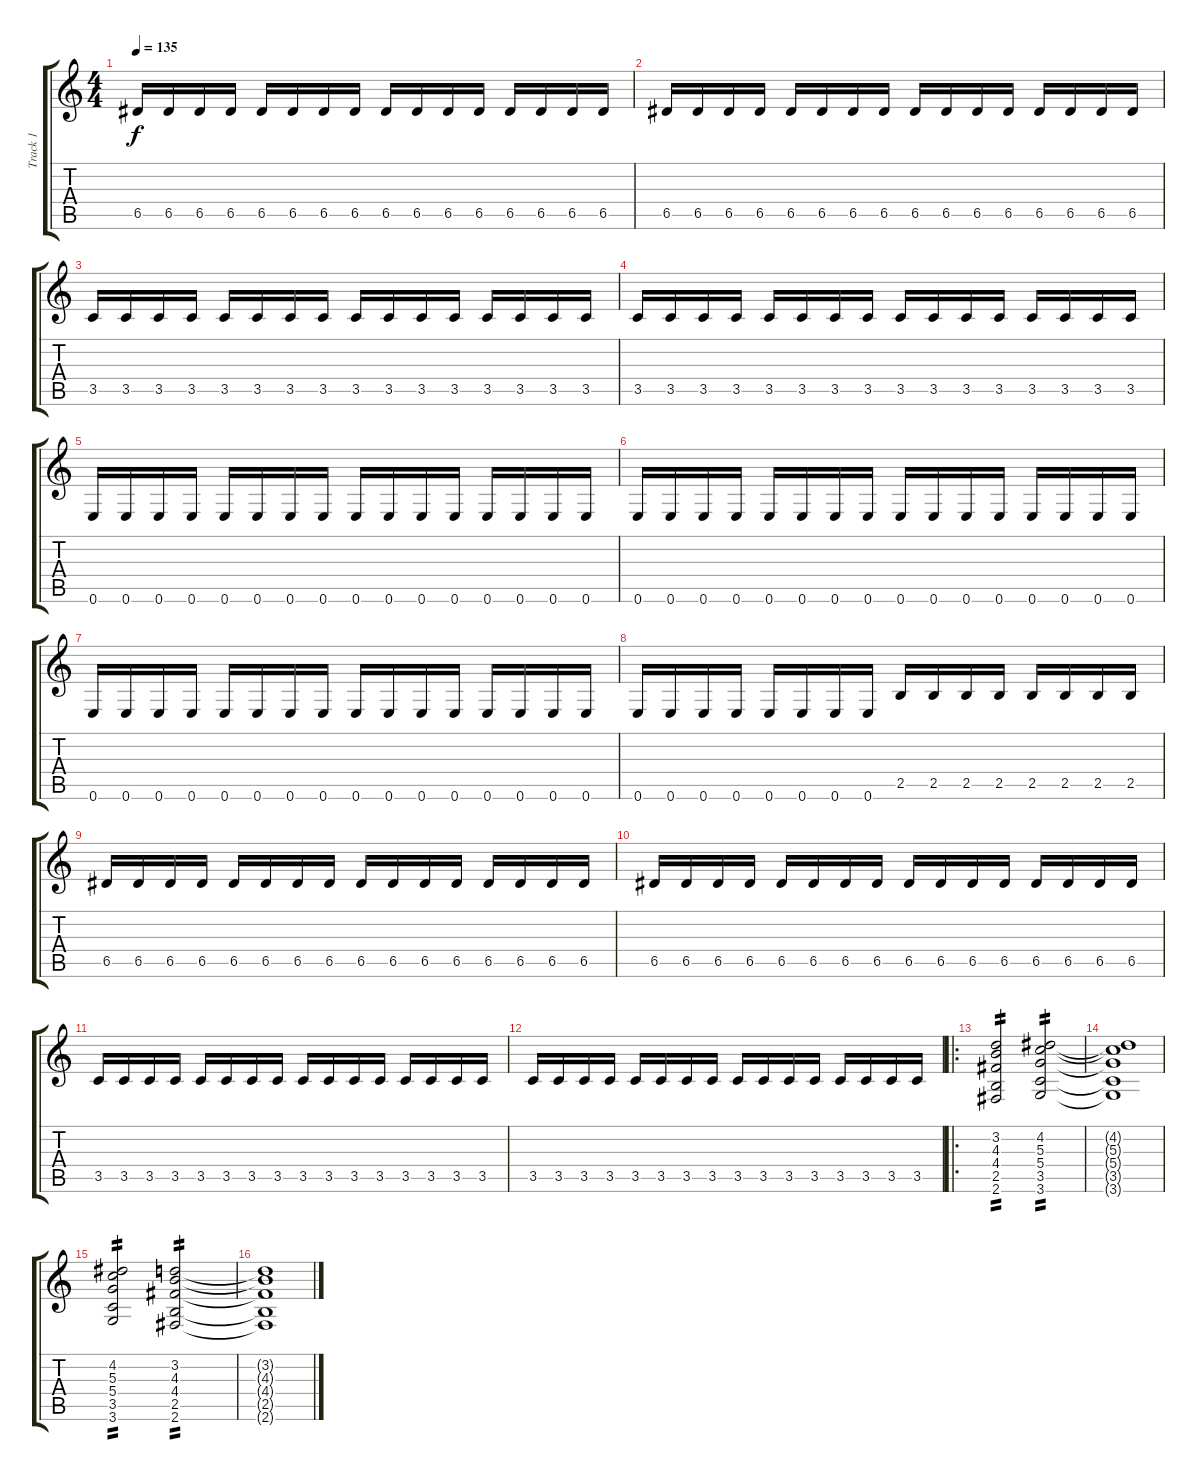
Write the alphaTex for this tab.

\track ("Track 1" "Track 1") {instrument overdrivenguitar}
\staff {score tabs}
\tuning (E4 B3 G3 D3 A2 E2) {hide}
\ts (4 4)
\tempo 135
\clef g2
\ks c
6.5.16{dy f} 6.5.16 6.5.16 6.5.16 6.5.16 6.5.16 6.5.16 6.5.16 6.5.16 6.5.16 6.5.16 6.5.16 6.5.16 6.5.16 6.5.16 6.5.16 |
6.5.16 6.5.16 6.5.16 6.5.16 6.5.16 6.5.16 6.5.16 6.5.16 6.5.16 6.5.16 6.5.16 6.5.16 6.5.16 6.5.16 6.5.16 6.5.16 |
3.5.16 3.5.16 3.5.16 3.5.16 3.5.16 3.5.16 3.5.16 3.5.16 3.5.16 3.5.16 3.5.16 3.5.16 3.5.16 3.5.16 3.5.16 3.5.16 |
3.5.16 3.5.16 3.5.16 3.5.16 3.5.16 3.5.16 3.5.16 3.5.16 3.5.16 3.5.16 3.5.16 3.5.16 3.5.16 3.5.16 3.5.16 3.5.16 |
0.6.16 0.6.16 0.6.16 0.6.16 0.6.16 0.6.16 0.6.16 0.6.16 0.6.16 0.6.16 0.6.16 0.6.16 0.6.16 0.6.16 0.6.16 0.6.16 |
0.6.16 0.6.16 0.6.16 0.6.16 0.6.16 0.6.16 0.6.16 0.6.16 0.6.16 0.6.16 0.6.16 0.6.16 0.6.16 0.6.16 0.6.16 0.6.16 |
0.6.16 0.6.16 0.6.16 0.6.16 0.6.16 0.6.16 0.6.16 0.6.16 0.6.16 0.6.16 0.6.16 0.6.16 0.6.16 0.6.16 0.6.16 0.6.16 |
0.6.16 0.6.16 0.6.16 0.6.16 0.6.16 0.6.16 0.6.16 0.6.16 2.5.16 2.5.16 2.5.16 2.5.16 2.5.16 2.5.16 2.5.16 2.5.16 |
6.5.16 6.5.16 6.5.16 6.5.16 6.5.16 6.5.16 6.5.16 6.5.16 6.5.16 6.5.16 6.5.16 6.5.16 6.5.16 6.5.16 6.5.16 6.5.16 |
6.5.16 6.5.16 6.5.16 6.5.16 6.5.16 6.5.16 6.5.16 6.5.16 6.5.16 6.5.16 6.5.16 6.5.16 6.5.16 6.5.16 6.5.16 6.5.16 |
3.5.16 3.5.16 3.5.16 3.5.16 3.5.16 3.5.16 3.5.16 3.5.16 3.5.16 3.5.16 3.5.16 3.5.16 3.5.16 3.5.16 3.5.16 3.5.16 |
3.5.16 3.5.16 3.5.16 3.5.16 3.5.16 3.5.16 3.5.16 3.5.16 3.5.16 3.5.16 3.5.16 3.5.16 3.5.16 3.5.16 3.5.16 3.5.16 |
\ro
(3.2 4.3 4.4 2.5 2.6).2{tp 2} (4.2 5.3 5.4 3.5 3.6).2{tp 2} |
(4.2{t} 5.3{t} 5.4{t} 3.5{t} 3.6{t}).1 |
(4.2 5.3 5.4 3.5 3.6).2{tp 2} (3.2 4.3 4.4 2.5 2.6).2{tp 2} |
(3.2{t} 4.3{t} 4.4{t} 2.5{t} 2.6{t}).1
